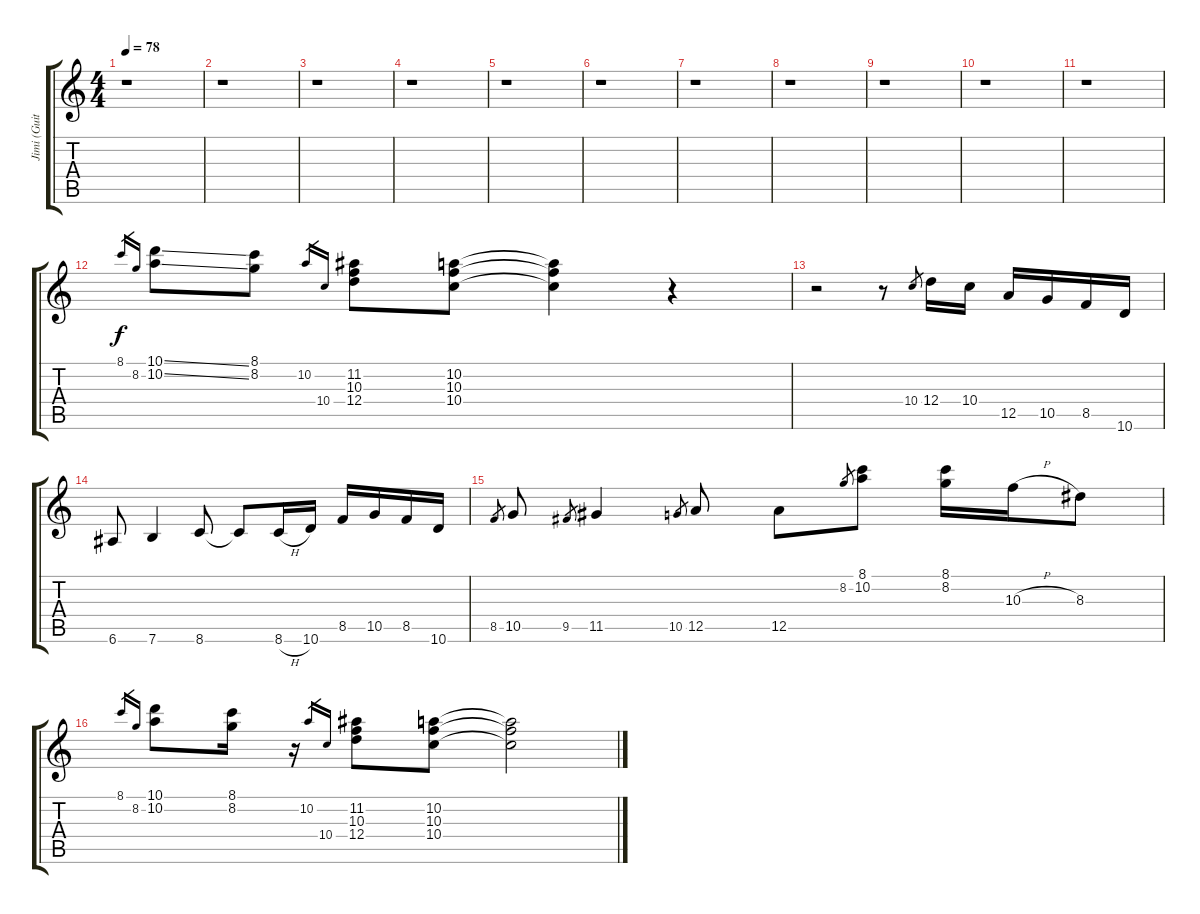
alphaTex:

\track ("Jimi (Guitar Solo)" "Jimi (Guit") {instrument electricguitarclean}
\staff {score tabs}
\tuning (E4 B3 G3 D3 A2 E2) {hide}
\ts (4 4)
\tempo 78
\clef g2
\ks c
r.1{dy f} |
r.1 |
r.1 |
r.1 |
r.1 |
r.1 |
r.1 |
r.1 |
r.1 |
r.1 |
r.1 |
8.1.16{gr} 8.2.16{gr} (10.1{ss} 10.2{ss}).8 (8.1 8.2).8 10.2.16{gr} 10.4.16{gr} (11.2 10.3 12.4).8 (10.2 10.3 10.4).8 (10.2{t} 10.3{t} 10.4{t}).4 r.4 |
r.2 r.8 10.4.8{gr} 12.4.16 10.4.16 12.5.16 10.5.16 8.5.16 10.6.16 |
6.6.8 7.6.4 8.6.8 8.6{t}.8 8.6{h}.16 10.6.16 8.5.16 10.5.16 8.5.16 10.6.16 |
8.5.8{gr} 10.5.8 9.5.8{gr} 11.5.4 10.5.8{gr} 12.5.8 12.5.8 8.2.8{gr} (8.1 10.2).8 (8.1 8.2).16 10.3{h}.16 8.3.8 |
8.1.16{gr} 8.2.16{gr} (10.1 10.2).8 (8.1 8.2).16 r.16 10.2.16{gr} 10.4.16{gr} (11.2 10.3 12.4).8 (10.2 10.3 10.4).8 (10.2{t} 10.3{t} 10.4{t}).2
